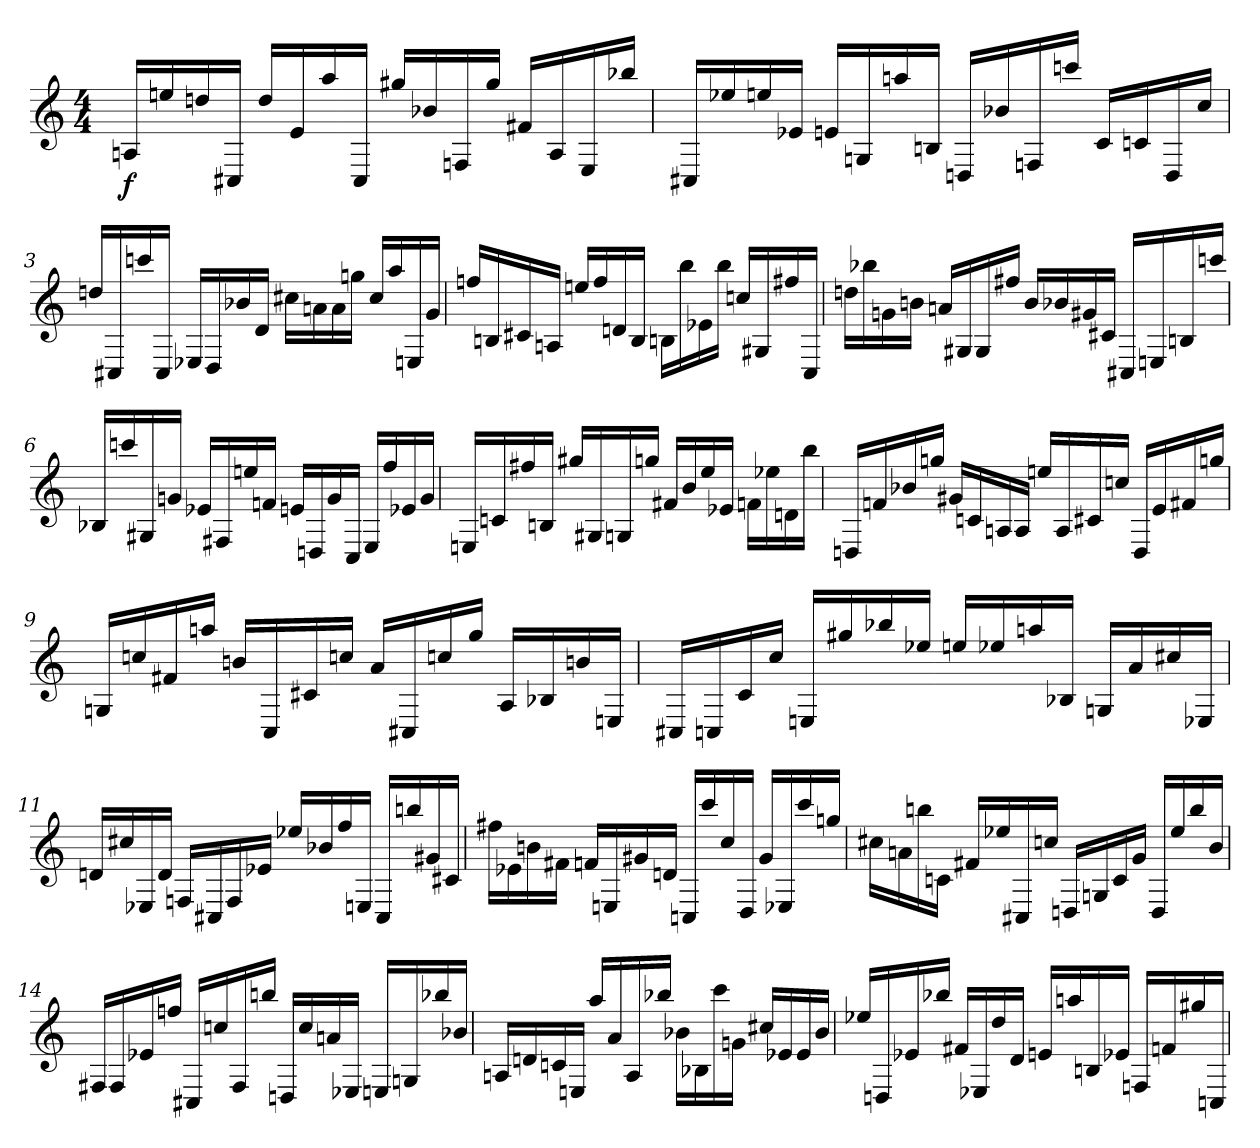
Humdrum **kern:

**kern	**dynam
*part1	*part1
*staff1	*staff1
*clefG2	*
*k[]	*
*M4/4	*
=1	=1
!	!LO:DY:b
16An/LL	f
16een/	.
16ddn/	.
16C#X/JJ	.
16dd/LL	.
16e/	.
16aa/	.
16C#/JJ	.
16gg#X/LL	.
16b-X/	.
16Fn/	.
16gg#/JJ	.
16f#X/LL	.
16A/	.
16E/	.
16bb-X/JJ	.
=2	=2
16C#X/LL	.
16ee-X/	.
16een/	.
16e-X/JJ	.
16en/LL	.
16Gn/	.
16aan/	.
16Bn/JJ	.
16Dn/LL	.
16b-X/	.
16Fn/	.
16cccn/JJ	.
16c/LL	.
16cn/	.
16D/	.
16cc/JJ	.
!!LO:LB:g=z
=3	=3
16ddn/LL	.
16C#X/	.
16cccn/	.
16C#/JJ	.
16E-X/LL	.
16D/	.
16b-X/	.
16d/JJ	.
16cc#X\LL	.
16an\	.
16a\	.
16ggn\JJ	.
16cc#/LL	.
16aa/	.
16En/	.
16g/JJ	.
=4	=4
16ffn/LL	.
16Bn/	.
16c#X/	.
16An/JJ	.
16een/LL	.
16ff/	.
16dn/	.
16B/JJ	.
16Bn\LL	.
16bb\	.
16e-X\	.
16bb\JJ	.
16ccn/LL	.
16G#X/	.
16ff#X/	.
16C/JJ	.
!!LO:LB:g=z
=5	=5
16ddn\LL	.
16bb-X\	.
16gn\	.
16bn\JJ	.
16an/LL	.
16G#X/	.
16G#/	.
16ff#X/JJ	.
16b/LL	.
16b-X/	.
16g#X/	.
16c#X/JJ	.
16C#X/LL	.
16En/	.
16Bn/	.
16cccn/JJ	.
=6	=6
16B-X/LL	.
16cccn/	.
16G#X/	.
16gn/JJ	.
16e-X/LL	.
16F#X/	.
16een/	.
16fn/JJ	.
16en/LL	.
16Dn/	.
16g/	.
16C/JJ	.
16E/LL	.
16ff/	.
16e-X/	.
16g/JJ	.
!!LO:LB:g=z
=7	=7
16En/LL	.
16cn/	.
16ff#X/	.
16Bn/JJ	.
16gg#X/LL	.
16G#X/	.
16Gn/	.
16ggn/JJ	.
16f#X/LL	.
16b/	.
16ee/	.
16e-X/JJ	.
16fn\LL	.
16ee-X\	.
16dn\	.
16bb\JJ	.
=8	=8
16Dn/LL	.
16fn/	.
16b-X/	.
16ggn/JJ	.
16g#X/LL	.
16cn/	.
16An/	.
16A/JJ	.
16een/LL	.
16A/	.
16c#X/	.
16ccn/JJ	.
16D/LL	.
16e/	.
16f#X/	.
16ggn/JJ	.
!!LO:LB:g=z
=9	=9
16Gn/LL	.
16ccn/	.
16f#X/	.
16aan/JJ	.
16bn/LL	.
16C/	.
16c#X/	.
16ccn/JJ	.
16a/LL	.
16C#X/	.
16ccn/	.
16gg/JJ	.
16A/LL	.
16B-X/	.
16bn/	.
16En/JJ	.
=10	=10
16C#X/LL	.
16Cn/	.
16c/	.
16cc/JJ	.
16En/LL	.
16gg#X/	.
16bb-X/	.
16ee-X/JJ	.
16een/LL	.
16ee-X/	.
16aan/	.
16B-X/JJ	.
16Gn/LL	.
16a/	.
16cc#X/	.
16E-X/JJ	.
!!LO:LB:g=z
=11	=11
16dn/LL	.
16cc#X/	.
16E-X/	.
16d/JJ	.
16Fn/LL	.
16C#X/	.
16F/	.
16e-X/JJ	.
16ee-X/LL	.
16b-X/	.
16ff/	.
16En/JJ	.
16C#/LL	.
16bbn/	.
16g#X/	.
16c#X/JJ	.
=12	=12
16ff#X\LL	.
16e-X\	.
16bn\	.
16f#X\JJ	.
16fn/LL	.
16En/	.
16g#X/	.
16dn/JJ	.
16Cn/LL	.
16ccc/	.
16cc/	.
16D/JJ	.
16g#/LL	.
16E-X/	.
16ccc/	.
16ggn/JJ	.
!!LO:LB:g=z
=13	=13
16cc#X\LL	.
16an\	.
16bbn\	.
16cn\JJ	.
16f#X/LL	.
16ee-X/	.
16C#X/	.
16ccn/JJ	.
16Dn/LL	.
16Gn/	.
16c/	.
16g/JJ	.
16D/LL	.
16ee-/	.
16bb/	.
16b/JJ	.
=14	=14
16F#X/LL	.
16F#/	.
16e-X/	.
16ffn/JJ	.
16C#X/LL	.
16ccn/	.
16F#/	.
16bbn/JJ	.
16Dn/LL	.
16cc/	.
16an/	.
16E-X/JJ	.
16En/LL	.
16Gn/	.
16bb-X/	.
16b-X/JJ	.
!!LO:LB:g=z
=15	=15
16An/LL	.
16dn/	.
16cn/	.
16En/JJ	.
16aa/LL	.
16a/	.
16A/	.
16bb-X/JJ	.
16b-X\LL	.
16B-X\	.
16ccc\	.
16gn\JJ	.
16cc#X/LL	.
16e-X/	.
16e-/	.
16b-/JJ	.
=16	=16
16ee-X/LL	.
16Dn/	.
16e-X/	.
16bb-X/JJ	.
16f#X/LL	.
16E-X/	.
16dd/	.
16d/JJ	.
16en/LL	.
16aan/	.
16Bn/	.
16e-X/JJ	.
16Fn/LL	.
16fn/	.
16gg#X/	.
16Cn/JJ	.
=	=
*-	*-
